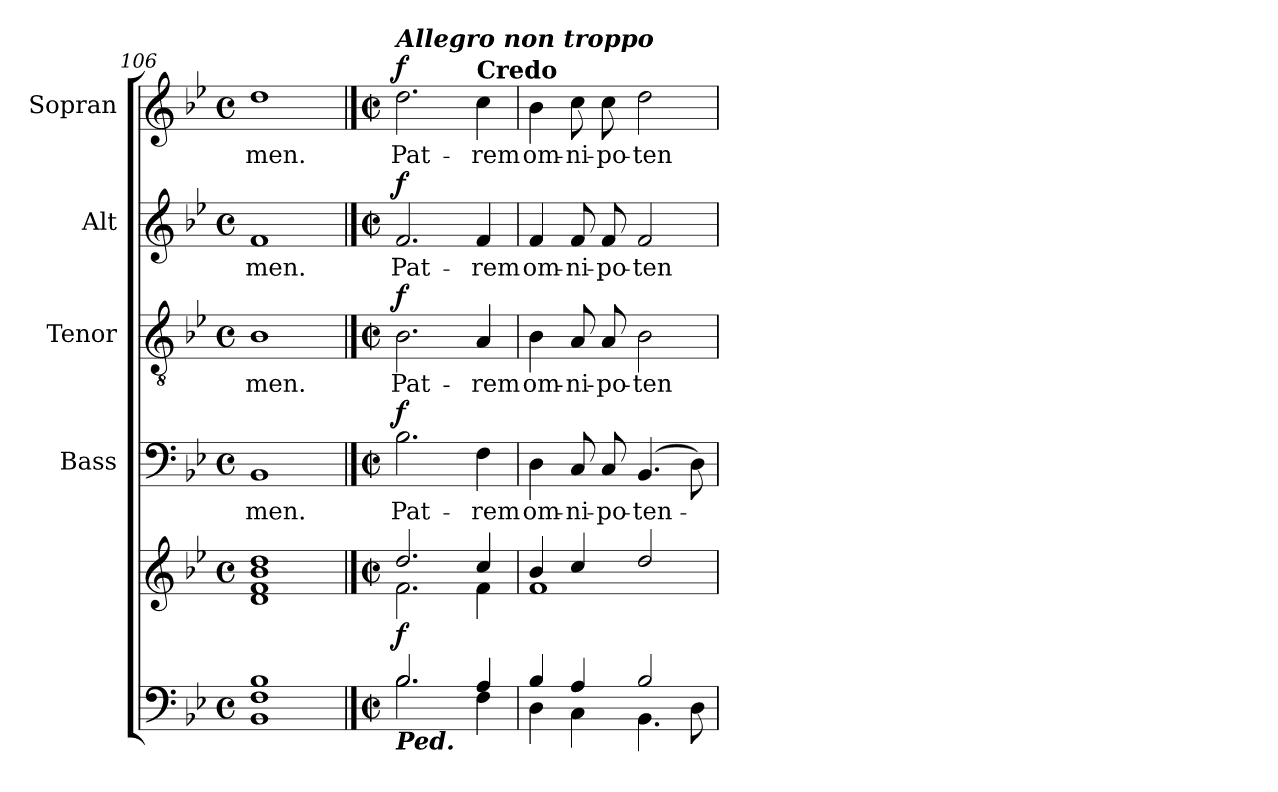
**kern	**kern	**dynam	**kern	**text	**dynam	**kern	**text	**dynam	**kern	**text	**dynam	**kern	**text	**dynam
*part5	*part5	*part5	*part4	*part4	*part4	*part3	*part3	*part3	*part2	*part2	*part2	*part1	*part1	*part1
*staff6	*staff5	*staff5/6	*staff4	*staff4	*staff4	*staff3	*staff3	*staff3	*staff2	*staff2	*staff2	*staff1	*staff1	*staff1
*	*	*	*I"Bass	*	*	*I"Tenor	*	*	*I"Alt	*	*	*I"Sopran	*	*
*	*	*	*I'B.	*	*	*I'T.	*	*	*I'A.	*	*	*I'S.	*	*
*clefF4	*clefG2	*	*clefF4	*	*	*clefGv2	*	*	*clefG2	*	*	*clefG2	*	*
*k[b-e-]	*k[b-e-]	*	*k[b-e-]	*	*	*k[b-e-]	*	*	*k[b-e-]	*	*	*k[b-e-]	*	*
*B-:	*B-:	*	*B-:	*	*	*B-:	*	*	*B-:	*	*	*B-:	*	*
*M4/4	*M4/4	*	*M4/4	*	*	*M4/4	*	*	*M4/4	*	*	*M4/4	*	*
*met(c)	*met(c)	*	*met(c)	*	*	*met(c)	*	*	*met(c)	*	*	*met(c)	*	*
=106	=106	=106	=106	=106	=106	=106	=106	=106	=106	=106	=106	=106	=106	=106
*^	*^	*	*	*	*	*	*	*	*	*	*	*	*	*
!	!	!	!	!	!	!LO:LY:b	!	!	!LO:LY:b	!	!	!LO:LY:b	!	!	!LO:LY:b	!
1B-	1BB- 1F	1f 1b- 1dd	1d	.	1BB-	-men.	.	1B-	-men.	.	1f	-men.	.	1dd	-men.	.
!!LO:LB:g=z
==107	==107	==107	==107	==107	==107	==107	==107	==107	==107	==107	==107	==107	==107	==107	==107	==107
*M2/2	*	*M2/2	*	*	*M2/2	*	*	*M2/2	*	*	*M2/2	*	*	*M2/2	*	*
*met(c|)	*	*met(c|)	*	*	*met(c|)	*	*	*met(c|)	*	*	*met(c|)	*	*	*met(c|)	*	*
!	!	!	!	!	!	!	!	!	!	!	!	!	!	!LO:TX:a:Bi:t=Allegro non troppo	!	!
!LO:TX:b:Bi:t=Ped.	!	!	!	!	!	!	!	!	!	!	!	!	!	!	!	!
!	!	!	!	!LO:DY:b	!	!LO:LY:b	!LO:DY:a	!	!LO:LY:b	!LO:DY:a	!	!LO:LY:b	!LO:DY:a	!	!LO:LY:b	!LO:DY:a
2.B-/	2.B-\	2.dd/	2.f\	f	2.B-\	Pat-	f	2.B-\	Pat-	f	2.f/	Pat-	f	2.dd\	Pat-	f
!	!	!	!	!	!	!	!	!	!	!	!	!	!	!LO:TX:a:B:t=Credo	!	!
!	!	!	!	!	!	!LO:LY:b	!	!	!LO:LY:b	!	!	!LO:LY:b	!	!	!LO:LY:b	!
4A/	4F\	4cc/	4f\	.	4F\	-rem	.	4A/	-rem	.	4f/	-rem	.	4cc\	-rem	.
=108	=108	=108	=108	=108	=108	=108	=108	=108	=108	=108	=108	=108	=108	=108	=108	=108
!	!	!	!	!	!	!LO:LY:b	!	!	!LO:LY:b	!	!	!LO:LY:b	!	!	!LO:LY:b	!
4B-/	4D\	4b-/	1f	.	4D\	om-	.	4B-\	om-	.	4f/	om-	.	4b-\	om-	.
!	!	!	!	!	!	!LO:LY:b	!	!	!LO:LY:b	!	!	!LO:LY:b	!	!	!LO:LY:b	!
4A/	4C\	4cc/	.	.	8C/	-ni-	.	8A/	-ni-	.	8f/	-ni-	.	8cc\	-ni-	.
!	!	!	!	!	!	!LO:LY:b	!	!	!LO:LY:b	!	!	!LO:LY:b	!	!	!LO:LY:b	!
.	.	.	.	.	8C/	-po-	.	8A/	-po-	.	8f/	-po-	.	8cc\	-po-	.
!	!	!	!	!	!	!LO:LY:b	!	!	!LO:LY:b	!	!	!LO:LY:b	!	!	!LO:LY:b	!
2B-/	4.BB-\	2dd/	.	.	(4.BB-/	-ten-	.	2B-\	-ten-	.	2f/	-ten-	.	2dd\	-ten-	.
.	8D\	.	.	.	8D\)	.	.	.	.	.	.	.	.	.	.	.
*v	*v	*	*	*	*	*	*	*	*	*	*	*	*	*	*	*
*	*v	*v	*	*	*	*	*	*	*	*	*	*	*	*	*
=	=	=	=	=	=	=	=	=	=	=	=	=	=	=
*-	*-	*-	*-	*-	*-	*-	*-	*-	*-	*-	*-	*-	*-	*-
